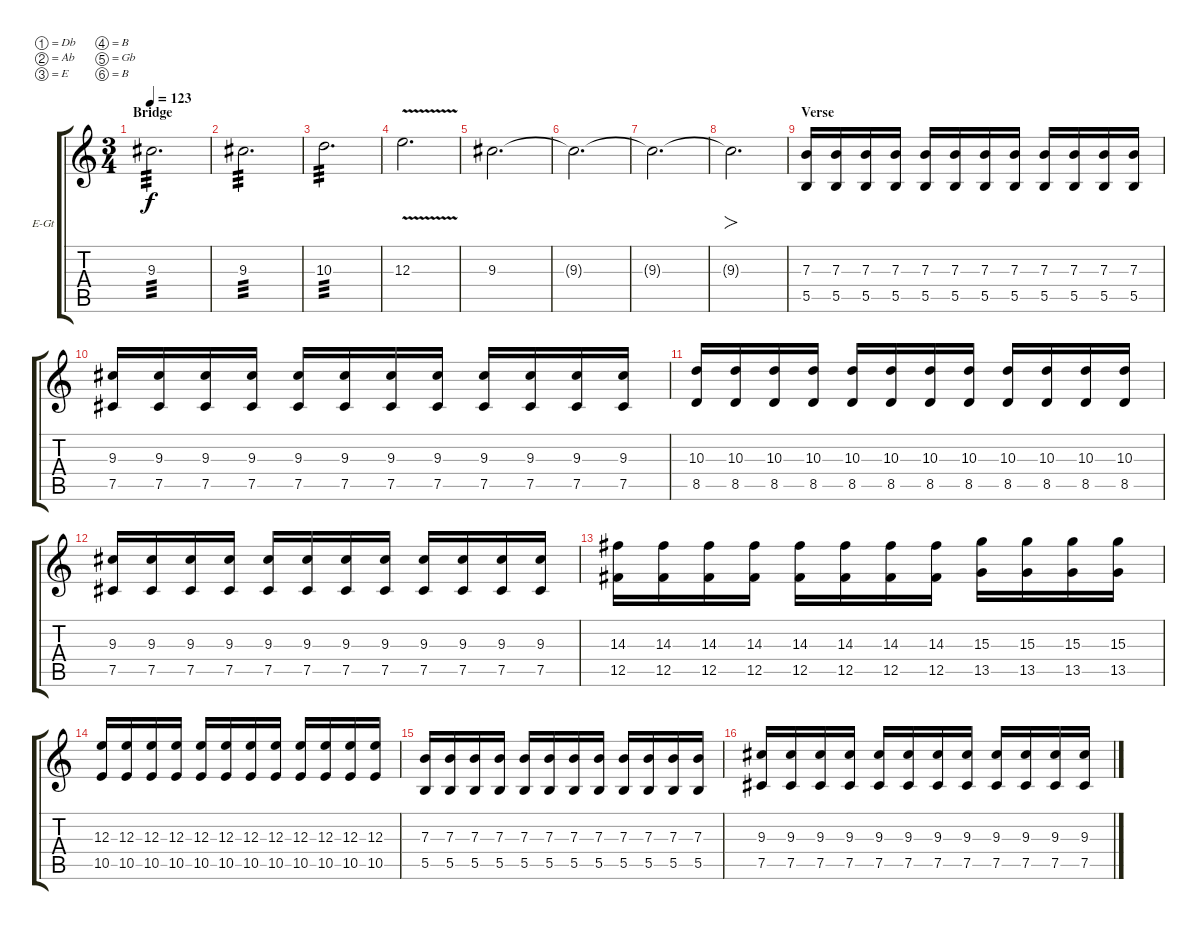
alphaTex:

\defaultSystemsLayout 4
\bracketExtendMode groupsimilarinstruments
\firstSystemTrackNameOrientation horizontal
\otherSystemsTrackNameOrientation horizontal
\track ("Jack" "E-Gt") {instrument distortionguitar}
\staff {score tabs}
\tuning (Db4 Ab3 E3 B2 Gb2 B1)
\ts (3 4)
\section ("" "Bridge")
\tempo 123
\clef g2
\ks c
9.3.2{d tp 3 dy f} |
9.3.2{d tp 3} |
10.3.2{d tp 3} |
12.3{v}.2{d} |
9.3.2{d} |
9.3{t}.2{d} |
9.3{t}.2{d} |
9.3{t}.2{fo d} |
\section ("" "Verse")
(5.5 7.3).16 (5.5 7.3).16 (5.5 7.3).16 (5.5 7.3).16 (5.5 7.3).16 (5.5 7.3).16 (5.5 7.3).16 (5.5 7.3).16 (5.5 7.3).16 (5.5 7.3).16 (5.5 7.3).16 (5.5 7.3).16 |
(7.5 9.3).16 (7.5 9.3).16 (7.5 9.3).16 (7.5 9.3).16 (7.5 9.3).16 (7.5 9.3).16 (7.5 9.3).16 (7.5 9.3).16 (7.5 9.3).16 (7.5 9.3).16 (7.5 9.3).16 (7.5 9.3).16 |
(8.5 10.3).16 (8.5 10.3).16 (8.5 10.3).16 (8.5 10.3).16 (8.5 10.3).16 (8.5 10.3).16 (8.5 10.3).16 (8.5 10.3).16 (8.5 10.3).16 (8.5 10.3).16 (8.5 10.3).16 (8.5 10.3).16 |
(7.5 9.3).16 (7.5 9.3).16 (7.5 9.3).16 (7.5 9.3).16 (7.5 9.3).16 (7.5 9.3).16 (7.5 9.3).16 (7.5 9.3).16 (7.5 9.3).16 (7.5 9.3).16 (7.5 9.3).16 (7.5 9.3).16 |
(12.5 14.3).16 (12.5 14.3).16 (12.5 14.3).16 (12.5 14.3).16 (12.5 14.3).16 (12.5 14.3).16 (12.5 14.3).16 (12.5 14.3).16 (13.5 15.3).16 (13.5 15.3).16 (13.5 15.3).16 (13.5 15.3).16 |
(10.5 12.3).16 (10.5 12.3).16 (10.5 12.3).16 (10.5 12.3).16 (10.5 12.3).16 (10.5 12.3).16 (10.5 12.3).16 (10.5 12.3).16 (10.5 12.3).16 (10.5 12.3).16 (10.5 12.3).16 (10.5 12.3).16 |
(5.5 7.3).16 (5.5 7.3).16 (5.5 7.3).16 (5.5 7.3).16 (5.5 7.3).16 (5.5 7.3).16 (5.5 7.3).16 (5.5 7.3).16 (5.5 7.3).16 (5.5 7.3).16 (5.5 7.3).16 (5.5 7.3).16 |
(7.5 9.3).16 (7.5 9.3).16 (7.5 9.3).16 (7.5 9.3).16 (7.5 9.3).16 (7.5 9.3).16 (7.5 9.3).16 (7.5 9.3).16 (7.5 9.3).16 (7.5 9.3).16 (7.5 9.3).16 (7.5 9.3).16
